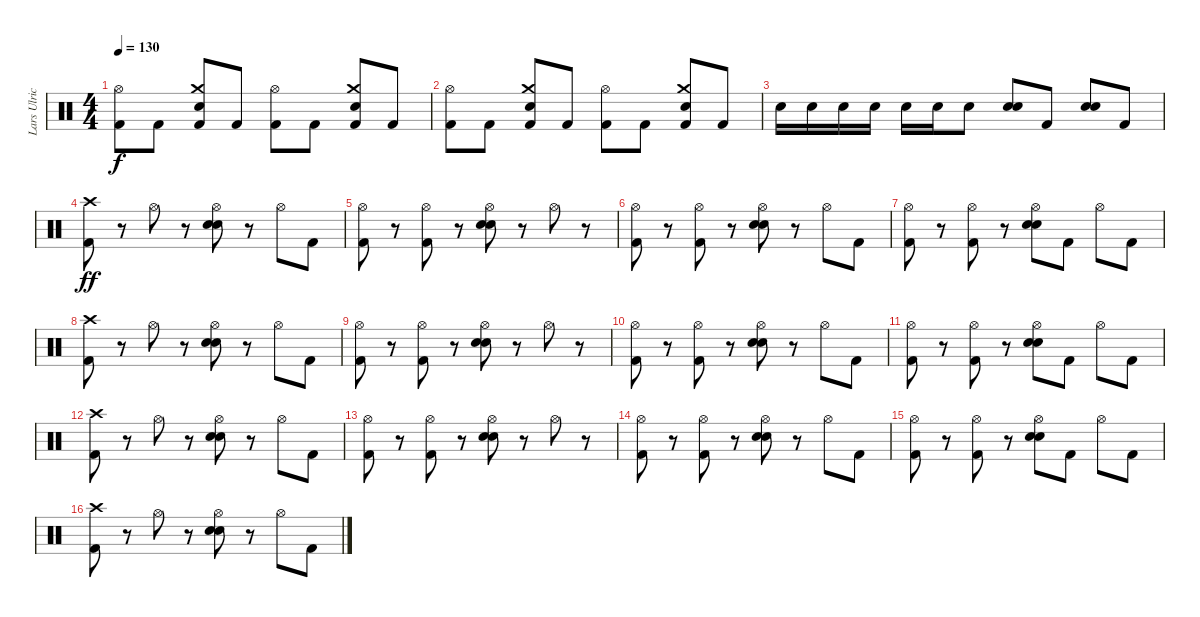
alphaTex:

\track ("Lars Ulrich" "Lars Ulric") {instrument percussion}
\staff {score}
\articulation defaults
\ts (4 4)
\tempo 130
\clef neutral
\ks c
("Hi-Hat (open)" "Kick (hit) 2").8{dy f} "Kick (hit) 2".8 ("Crash medium (hit)" "Electric Snare (hit)" "Kick (hit) 2").8 "Kick (hit) 2".8 ("Hi-Hat (open)" "Kick (hit) 2").8 "Kick (hit) 2".8 ("Crash medium (hit)" "Electric Snare (hit)" "Kick (hit) 2").8 "Kick (hit) 2".8 |
("Hi-Hat (open)" "Kick (hit) 2").8 "Kick (hit) 2".8 ("Crash medium (hit)" "Electric Snare (hit)" "Kick (hit) 2").8 "Kick (hit) 2".8 ("Hi-Hat (open)" "Kick (hit) 2").8 "Kick (hit) 2".8 ("Crash medium (hit)" "Electric Snare (hit)" "Kick (hit) 2").8 "Kick (hit) 2".8 |
"Electric Snare (hit)".16 "Electric Snare (hit)".16 "Electric Snare (hit)".16 "Electric Snare (hit)".16 "Electric Snare (hit)".16 "Electric Snare (hit)".16 "Electric Snare (hit)".8 ("Electric Snare (hit)" "Electric Snare (hit)").8{bd 240} "Kick (hit) 2".8 ("Electric Snare (hit)" "Electric Snare (hit)").8{bd 240} "Kick (hit) 2".8 |
("Crash high (hit)" "Kick (hit) 2").8{dy ff} r.8 "Hi-Hat (open)".8 r.8 ("Hi-Hat (open)" "Electric Snare (hit)" "Electric Snare (hit)").8 r.8 "Hi-Hat (open)".8 "Kick (hit) 2".8 |
("Hi-Hat (open)" "Kick (hit) 2").8 r.8 ("Hi-Hat (open)" "Kick (hit) 2").8 r.8 ("Hi-Hat (open)" "Electric Snare (hit)" "Electric Snare (hit)").8 r.8 "Hi-Hat (open)".8 r.8 |
("Hi-Hat (open)" "Kick (hit) 2").8 r.8 ("Hi-Hat (open)" "Kick (hit) 2").8 r.8 ("Hi-Hat (open)" "Electric Snare (hit)" "Electric Snare (hit)").8 r.8 "Hi-Hat (open)".8 "Kick (hit) 2".8 |
("Hi-Hat (open)" "Kick (hit) 2").8 r.8 ("Hi-Hat (open)" "Kick (hit) 2").8 r.8 ("Hi-Hat (open)" "Electric Snare (hit)" "Electric Snare (hit)").8 "Kick (hit) 2".8 "Hi-Hat (open)".8 "Kick (hit) 2".8 |
("Crash high (hit)" "Kick (hit) 2").8 r.8 "Hi-Hat (open)".8 r.8 ("Hi-Hat (open)" "Electric Snare (hit)" "Electric Snare (hit)").8 r.8 "Hi-Hat (open)".8 "Kick (hit) 2".8 |
("Hi-Hat (open)" "Kick (hit) 2").8 r.8 ("Hi-Hat (open)" "Kick (hit) 2").8 r.8 ("Hi-Hat (open)" "Electric Snare (hit)" "Electric Snare (hit)").8 r.8 "Hi-Hat (open)".8 r.8 |
("Hi-Hat (open)" "Kick (hit) 2").8 r.8 ("Hi-Hat (open)" "Kick (hit) 2").8 r.8 ("Hi-Hat (open)" "Electric Snare (hit)" "Electric Snare (hit)").8 r.8 "Hi-Hat (open)".8 "Kick (hit) 2".8 |
("Hi-Hat (open)" "Kick (hit) 2").8 r.8 ("Hi-Hat (open)" "Kick (hit) 2").8 r.8 ("Hi-Hat (open)" "Electric Snare (hit)" "Electric Snare (hit)").8 "Kick (hit) 2".8 "Hi-Hat (open)".8 "Kick (hit) 2".8 |
("Crash high (hit)" "Kick (hit) 2").8 r.8 "Hi-Hat (open)".8 r.8 ("Hi-Hat (open)" "Electric Snare (hit)" "Electric Snare (hit)").8 r.8 "Hi-Hat (open)".8 "Kick (hit) 2".8 |
("Hi-Hat (open)" "Kick (hit) 2").8 r.8 ("Hi-Hat (open)" "Kick (hit) 2").8 r.8 ("Hi-Hat (open)" "Electric Snare (hit)" "Electric Snare (hit)").8 r.8 "Hi-Hat (open)".8 r.8 |
("Hi-Hat (open)" "Kick (hit) 2").8 r.8 ("Hi-Hat (open)" "Kick (hit) 2").8 r.8 ("Hi-Hat (open)" "Electric Snare (hit)" "Electric Snare (hit)").8 r.8 "Hi-Hat (open)".8 "Kick (hit) 2".8 |
("Hi-Hat (open)" "Kick (hit) 2").8 r.8 ("Hi-Hat (open)" "Kick (hit) 2").8 r.8 ("Hi-Hat (open)" "Electric Snare (hit)" "Electric Snare (hit)").8 "Kick (hit) 2".8 "Hi-Hat (open)".8 "Kick (hit) 2".8 |
("Crash high (hit)" "Kick (hit) 2").8 r.8 "Hi-Hat (open)".8 r.8 ("Hi-Hat (open)" "Electric Snare (hit)" "Electric Snare (hit)").8 r.8 "Hi-Hat (open)".8 "Kick (hit) 2".8
